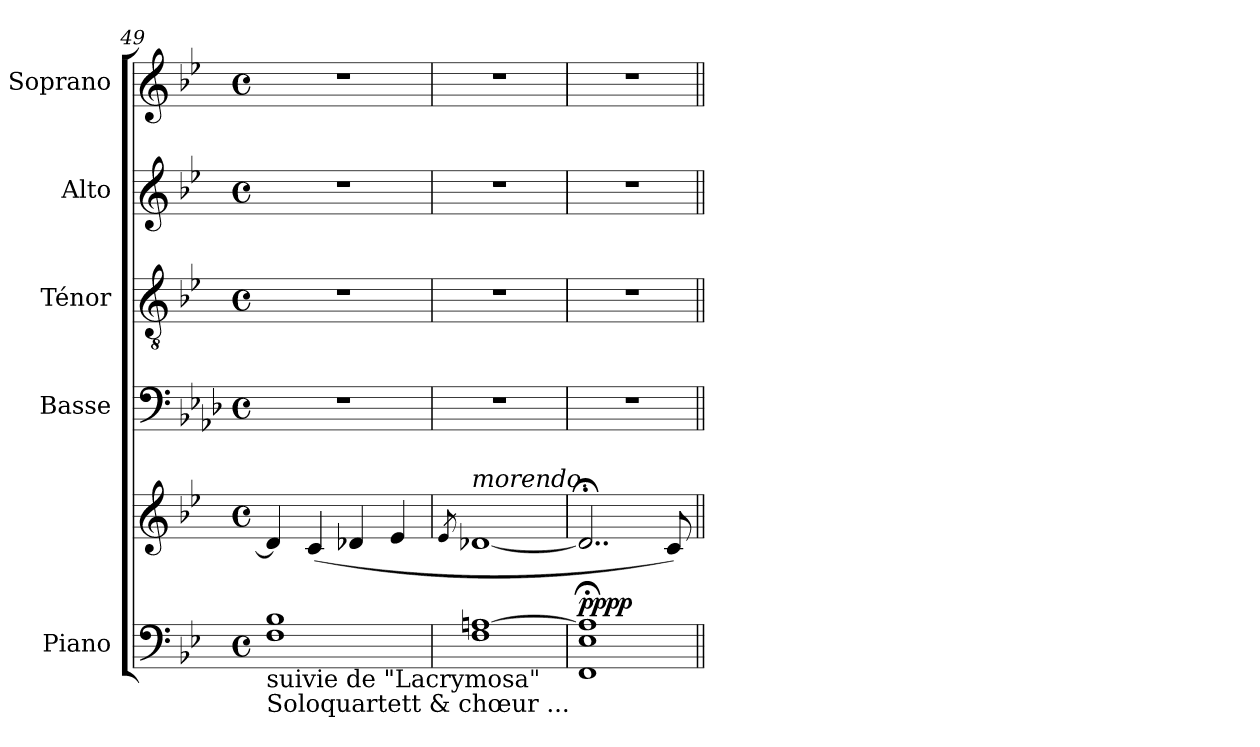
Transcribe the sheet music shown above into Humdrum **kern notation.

**kern	**kern	**dynam	**kern	**kern	**kern	**kern
*part5	*part5	*part5	*part4	*part3	*part2	*part1
*staff6	*staff5	*staff5/6	*staff4	*staff3	*staff2	*staff1
*I"Piano	*	*	*I"Basse	*I"Ténor	*I"Alto	*I"Soprano
*I'Pno.	*	*	*I'B.	*I'T.	*I'A.	*I'S.
*clefF4	*clefG2	*	*clefF4	*clefGv2	*clefG2	*clefG2
*	*	*	*ITrd8c14	*	*	*
*k[b-e-]	*k[b-e-]	*	*k[b-e-a-d-]	*k[b-e-]	*k[b-e-]	*k[b-e-]
*M4/4	*M4/4	*	*M4/4	*M4/4	*M4/4	*M4/4
*met(c)	*met(c)	*	*met(c)	*met(c)	*met(c)	*met(c)
=49	=49	=49	=49	=49	=49	=49
*^	*	*	*	*	*	*
!LO:TX:b:t=suivie de "Lacrymosa"	!	!	!	!	!	!	!
!LO:TX:b:t=Soloquartett & chœur ...	!	!	!	!	!	!	!
1B-	1F	4d-/]	.	1r	1r	1r	1r
.	.	(4c/	.	.	.	.	.
.	.	4d-X/	.	.	.	.	.
.	.	4e-/	.	.	.	.	.
*v	*v	*	*	*	*	*	*
=50	=50	=50	=50	=50	=50	=50
.	8qe-/	.	.	.	.	.
!	!LO:TX:a:i:t=morendo.	!	!	!	!	!
1F [1An	[1d-X	.	1r	1r	1r	1r
=51	=51	=51	=51	=51	=51	=51
!	!	!LO:DY:a=2	!	!	!	!
1FF;< 1E-;< 1A];<	2..d-;</]	pppp	1r	1r	1r	1r
.	8c/)	.	.	.	.	.
=||	=||	=||	=||	=||	=||	=||
*-	*-	*-	*-	*-	*-	*-
